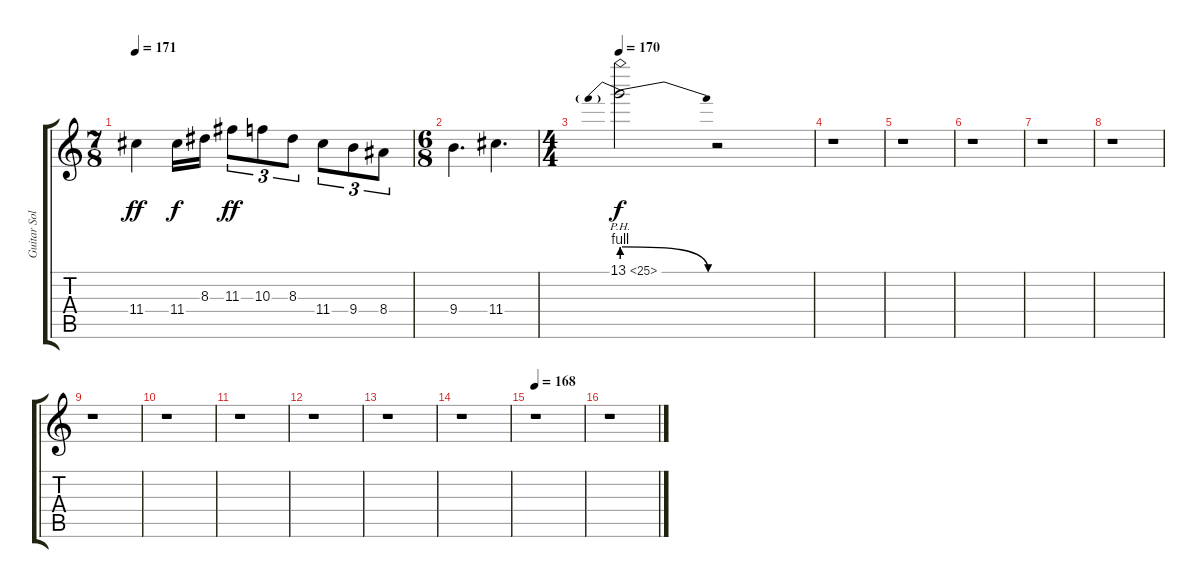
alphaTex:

\track ("Guitar Solo" "Guitar Sol") {instrument distortionguitar}
\staff {score tabs}
\tuning (E4 B3 G3 D3 A2 E2) {hide}
\ts (7 8)
\tempo 171
\clef g2
\ks c
11.4.4{dy ff} 11.4.16{dy f} 8.3.16 11.3.8{tu (3 2) dy ff} 10.3.8{tu (3 2)} 8.3.8{tu (3 2)} 11.4.8{tu (3 2)} 9.4.8{tu (3 2)} 8.4.8{tu (3 2)} |
\ts (6 8)
9.4.4{d} 11.4.4{d} |
\ts (4 4)
\tempo 170
13.1{be (prebendrelease 0 4 60 0) ph 12}.2{dy f} r.2 |
r.1 |
r.1 |
r.1 |
r.1 |
r.1 |
r.1 |
r.1 |
r.1 |
r.1 |
r.1 |
r.1 |
\tempo 168
r.1 |
r.1
